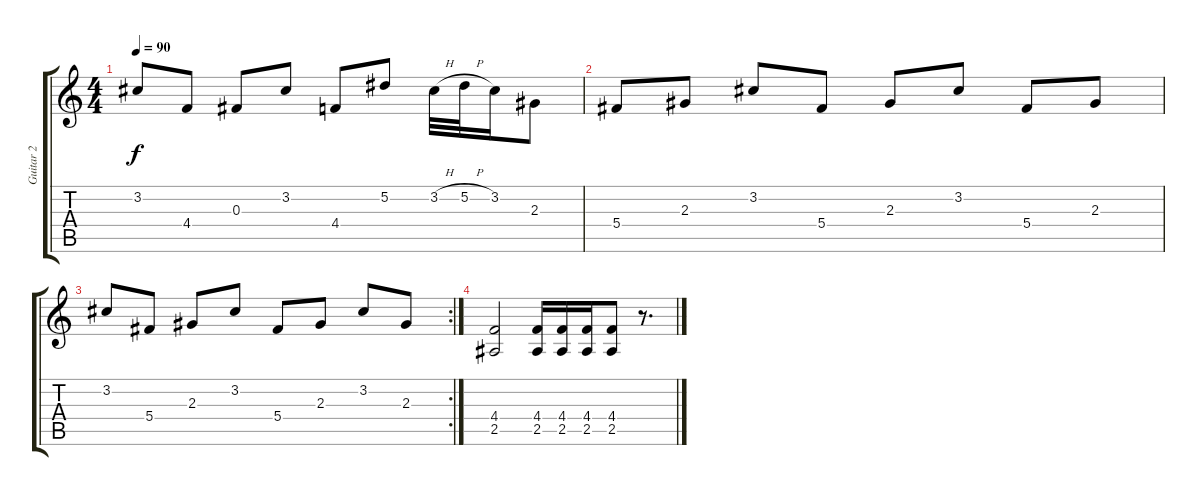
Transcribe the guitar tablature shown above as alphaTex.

\track ("Guitar 2" "Guitar 2") {instrument distortionguitar}
\staff {score tabs}
\tuning (Eb4 Bb3 Gb3 Db3 Ab2 Eb2) {hide}
\ts (4 4)
\tempo 90
\clef g2
\ks c
3.2.8{dy f} 4.4.8 0.3.8 3.2.8 4.4.8 5.2.8 3.2{h}.32 5.2{h}.32 3.2.16 2.3.8 |
5.4.8 2.3.8 3.2.8 5.4.8 2.3.8 3.2.8 5.4.8 2.3.8 |
\rc 2
3.2.8 5.4.8 2.3.8 3.2.8 5.4.8 2.3.8 3.2.8 2.3.8 |
(4.4 2.5).2 (4.4 2.5).16 (4.4 2.5).16 (4.4 2.5).16 (4.4 2.5).8 r.8{d}
